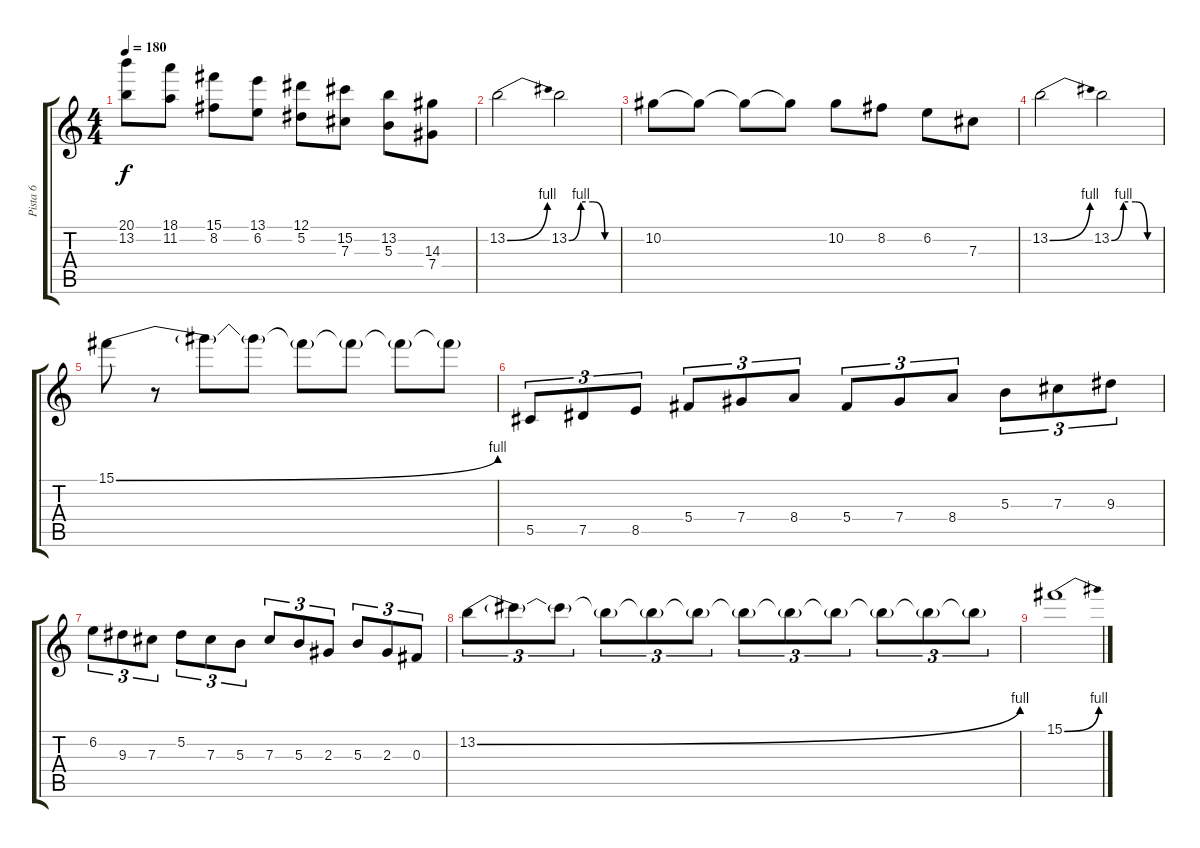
\track ("Pista 6" "Pista 6") {instrument distortionguitar}
\staff {score tabs}
\tuning (Eb4 Bb3 Gb3 Db3 Ab2 Eb2) {hide}
\ts (4 4)
\tempo 180
\clef g2
\ks c
(20.1 13.2).8{dy f} (18.1 11.2).8 (15.1 8.2).8 (13.1 6.2).8 (12.1 5.2).8 (15.2 7.3).8 (13.2 5.3).8 (14.3 7.4).8 |
13.2{be (bend 0 0 60 4)}.2 13.2{be (custom 0 0 15 4 30 4 45 0 60 0)}.2 |
10.2.8 10.2{t}.8 10.2{t}.8 10.2{t}.8 10.2.8 8.2.8 6.2.8 7.3.8 |
13.2{be (bend 0 0 60 4)}.2 13.2{be (custom 0 0 15 4 30 4 45 0 60 0)}.2 |
15.1{be (bend 0 0 60 4)}.8 r.8 15.1{t}.8 15.1{t}.8 15.1{t}.8 15.1{t}.8 15.1{t}.8 15.1{t}.8 |
5.5.8{tu (3 2)} 7.5.8{tu (3 2)} 8.5.8{tu (3 2)} 5.4.8{tu (3 2)} 7.4.8{tu (3 2)} 8.4.8{tu (3 2)} 5.4.8{tu (3 2)} 7.4.8{tu (3 2)} 8.4.8{tu (3 2)} 5.3.8{tu (3 2)} 7.3.8{tu (3 2)} 9.3.8{tu (3 2)} |
6.2.8{tu (3 2)} 9.3.8{tu (3 2)} 7.3.8{tu (3 2)} 5.2.8{tu (3 2)} 7.3.8{tu (3 2)} 5.3.8{tu (3 2)} 7.3.8{tu (3 2)} 5.3.8{tu (3 2)} 2.3.8{tu (3 2)} 5.3.8{tu (3 2)} 2.3.8{tu (3 2)} 0.3.8{tu (3 2)} |
13.2{be (bend 0 0 60 4)}.8{tu (3 2)} 13.2{t}.8{tu (3 2)} 13.2{t}.8{tu (3 2)} 13.2{t}.8{tu (3 2)} 13.2{t}.8{tu (3 2)} 13.2{t}.8{tu (3 2)} 13.2{t}.8{tu (3 2)} 13.2{t}.8{tu (3 2)} 13.2{t}.8{tu (3 2)} 13.2{t}.8{tu (3 2)} 13.2{t}.8{tu (3 2)} 13.2{t}.8{tu (3 2)} |
15.1{be (bend 0 0 60 4)}.1
